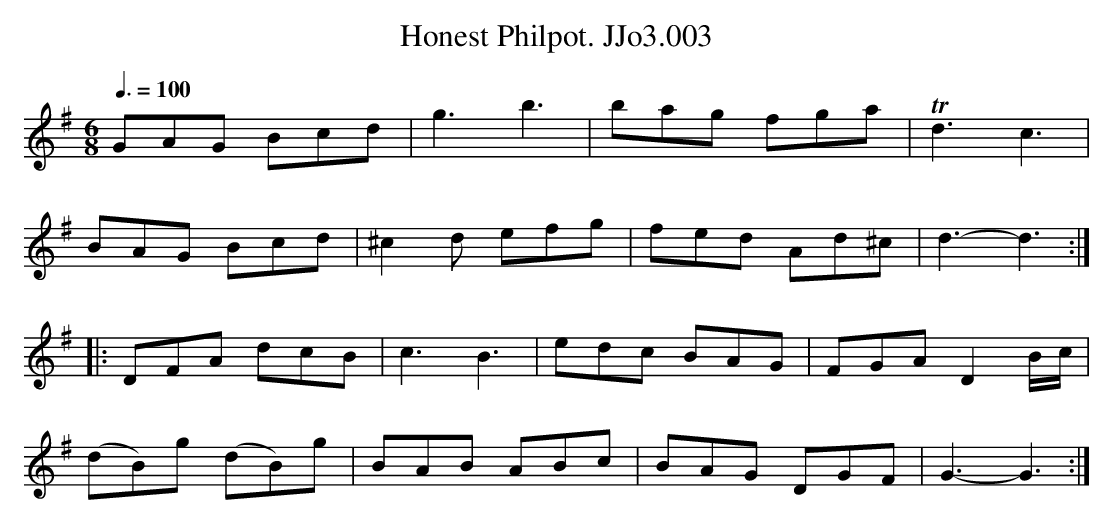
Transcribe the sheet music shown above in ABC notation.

X:1
T:Honest Philpot. JJo3.003
M:6/8
L:1/8
Q:3/8=100
K:G
GAG Bcd | g3 b3 | bag fga | Td3 c3 |
BAG Bcd | ^c2d efg | fed Ad^c | d3-d3 :|
|: DFA dcB | c3 B3 | edc BAG | FGA D2 B/c/ |
(dB)g (dB)g | BAB ABc | BAG DGF | G3-G3 :|
